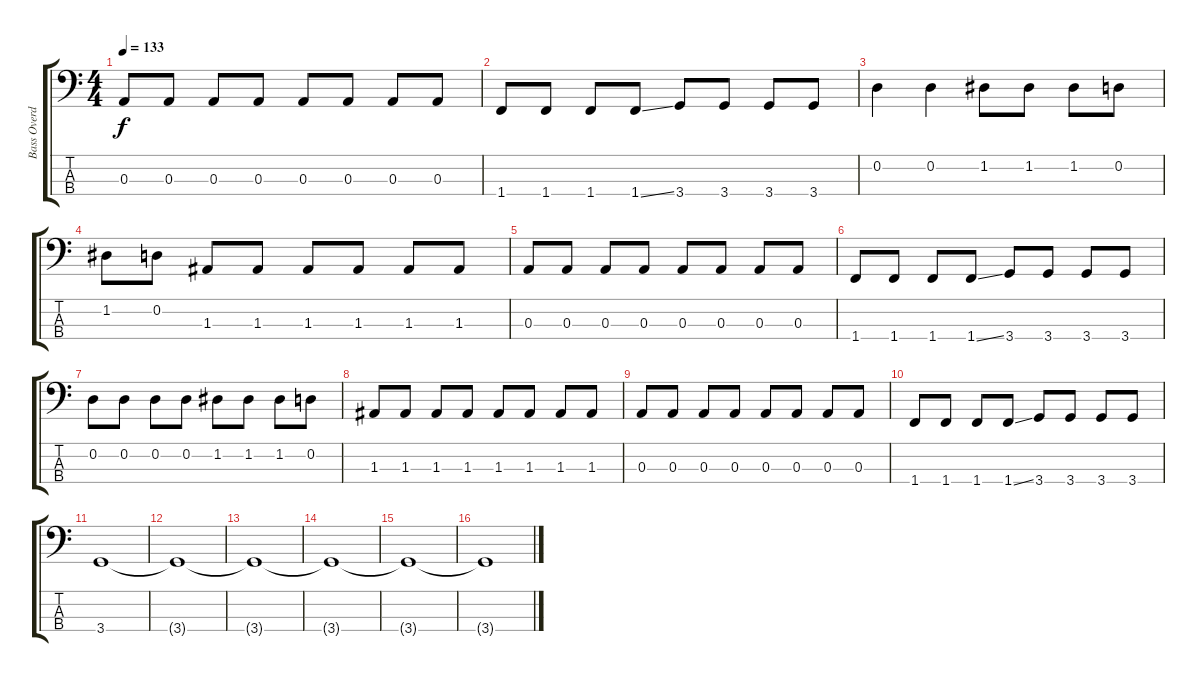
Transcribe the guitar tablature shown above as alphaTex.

\track ("Bass Overdub" "Bass Overd") {instrument electricguitarclean}
\staff {score tabs}
\tuning (G2 D2 A1 E1) {hide}
\ts (4 4)
\tempo 133
\clef f4
\ks c
0.3.8{dy f} 0.3.8 0.3.8 0.3.8 0.3.8 0.3.8 0.3.8 0.3.8 |
1.4.8 1.4.8 1.4.8 1.4{ss}.8 3.4.8 3.4.8 3.4.8 3.4.8 |
0.2.4 0.2.4 1.2.8 1.2.8 1.2.8 0.2.8 |
1.2.8 0.2.8 1.3.8 1.3.8 1.3.8 1.3.8 1.3.8 1.3.8 |
0.3.8 0.3.8 0.3.8 0.3.8 0.3.8 0.3.8 0.3.8 0.3.8 |
1.4.8 1.4.8 1.4.8 1.4{ss}.8 3.4.8 3.4.8 3.4.8 3.4.8 |
0.2.8 0.2.8 0.2.8 0.2.8 1.2.8 1.2.8 1.2.8 0.2.8 |
1.3.8 1.3.8 1.3.8 1.3.8 1.3.8 1.3.8 1.3.8 1.3.8 |
0.3.8 0.3.8 0.3.8 0.3.8 0.3.8 0.3.8 0.3.8 0.3.8 |
1.4.8 1.4.8 1.4.8 1.4{ss}.8 3.4.8 3.4.8 3.4.8 3.4.8 |
3.4.1 |
3.4{t}.1 |
3.4{t}.1 |
3.4{t}.1 |
3.4{t}.1 |
3.4{t}.1
